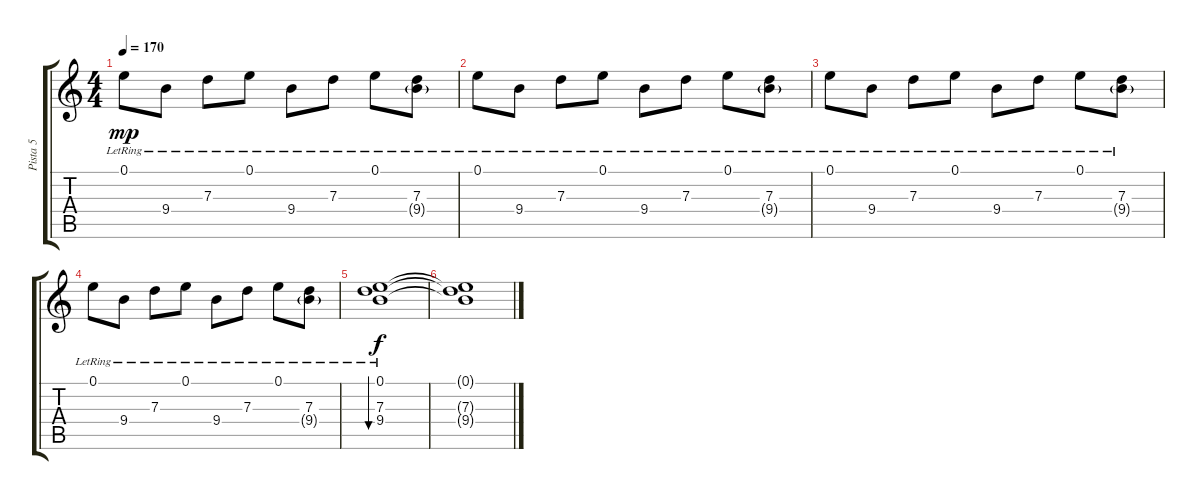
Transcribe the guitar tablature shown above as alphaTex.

\track ("Pista 5" "Pista 5") {instrument acousticguitarsteel}
\staff {score tabs}
\tuning (E4 B3 G3 D3 A2 D2) {hide}
\ts (4 4)
\tempo 170
\clef g2
\ks c
0.1{lr}.8{dy mp} 9.4{lr}.8 7.3{lr}.8 0.1{lr}.8 9.4{lr}.8 7.3{lr}.8 0.1{lr}.8 (7.3{lr} 9.4{g lr}).8 |
0.1{lr}.8 9.4{lr}.8 7.3{lr}.8 0.1{lr}.8 9.4{lr}.8 7.3{lr}.8 0.1{lr}.8 (7.3{lr} 9.4{g lr}).8 |
0.1{lr}.8 9.4{lr}.8 7.3{lr}.8 0.1{lr}.8 9.4{lr}.8 7.3{lr}.8 0.1{lr}.8 (7.3{lr} 9.4{g lr}).8 |
0.1{lr}.8 9.4{lr}.8 7.3{lr}.8 0.1{lr}.8 9.4{lr}.8 7.3{lr}.8 0.1{lr}.8 (7.3{lr} 9.4{g lr}).8 |
(0.1{lr} 7.3{lr} 9.4{lr}).1{bu 480 dy f} |
(0.1{t} 7.3{t} 9.4{t}).1
